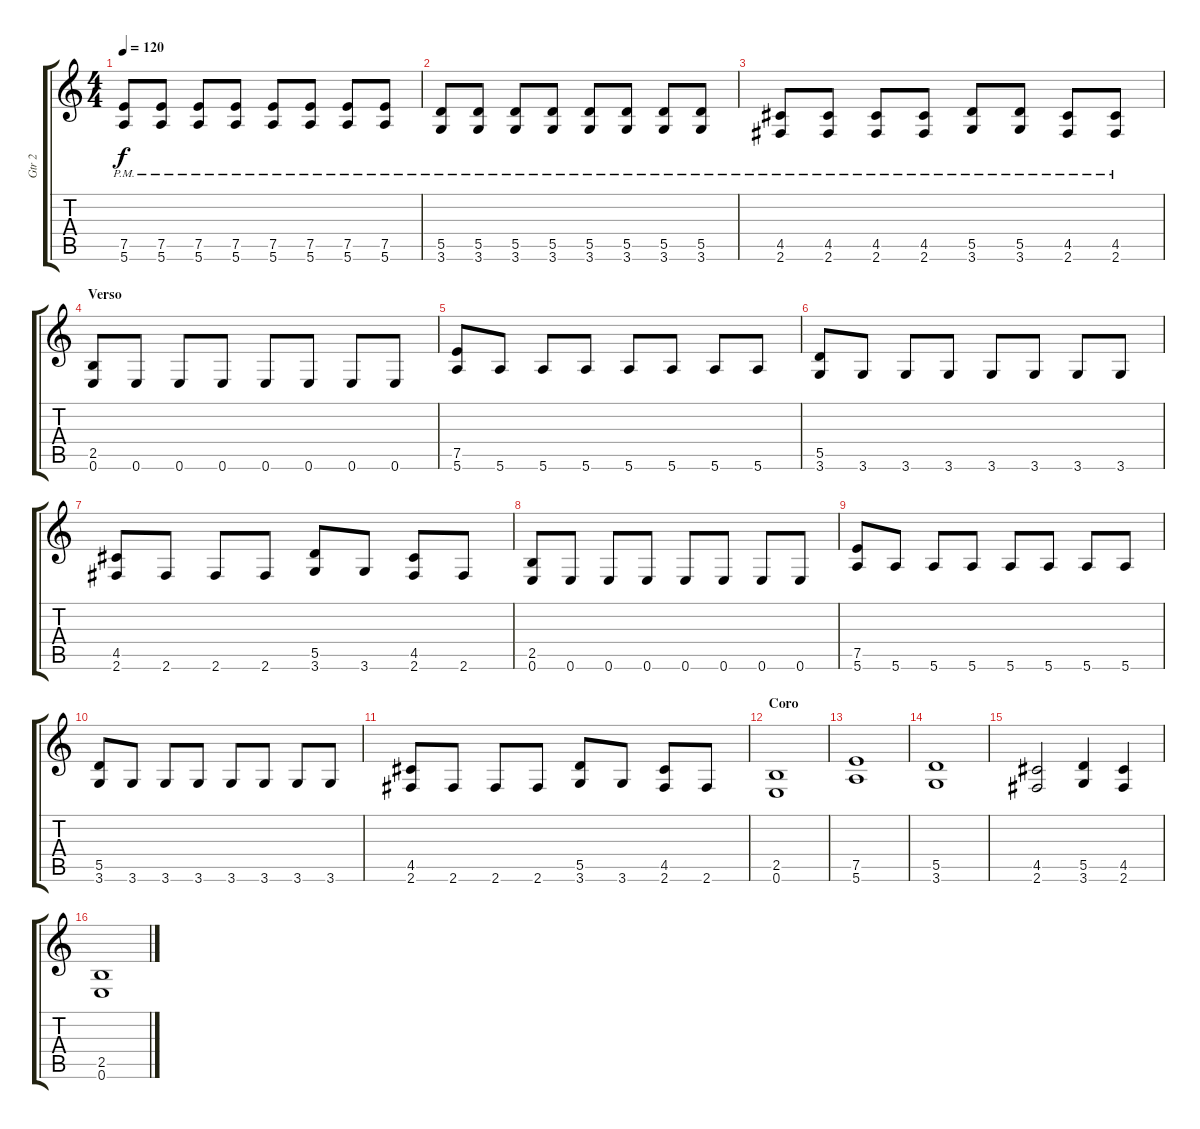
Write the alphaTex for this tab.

\track ("Gtr 2" "Gtr 2") {instrument overdrivenguitar}
\staff {score tabs}
\tuning (E4 B3 G3 D3 A2 E2) {hide}
\ts (4 4)
\tempo 120
\clef g2
\ks c
(7.5{pm} 5.6{pm}).8{dy f} (7.5{pm} 5.6{pm}).8 (7.5{pm} 5.6{pm}).8 (7.5{pm} 5.6{pm}).8 (7.5{pm} 5.6{pm}).8 (7.5{pm} 5.6{pm}).8 (7.5{pm} 5.6{pm}).8 (7.5{pm} 5.6{pm}).8 |
(5.5{pm} 3.6{pm}).8 (5.5{pm} 3.6{pm}).8 (5.5{pm} 3.6{pm}).8 (5.5{pm} 3.6{pm}).8 (5.5{pm} 3.6{pm}).8 (5.5{pm} 3.6{pm}).8 (5.5{pm} 3.6{pm}).8 (5.5{pm} 3.6{pm}).8 |
(4.5{pm} 2.6{pm}).8 (4.5{pm} 2.6{pm}).8 (4.5{pm} 2.6{pm}).8 (4.5{pm} 2.6{pm}).8 (5.5{pm} 3.6{pm}).8 (5.5{pm} 3.6{pm}).8 (4.5{pm} 2.6{pm}).8 (4.5 2.6{pm}).8 |
\section ("" "Verso")
(2.5 0.6).8 0.6.8 0.6.8 0.6.8 0.6.8 0.6.8 0.6.8 0.6.8 |
(7.5 5.6).8 5.6.8 5.6.8 5.6.8 5.6.8 5.6.8 5.6.8 5.6.8 |
(5.5 3.6).8 3.6.8 3.6.8 3.6.8 3.6.8 3.6.8 3.6.8 3.6.8 |
(4.5 2.6).8 2.6.8 2.6.8 2.6.8 (5.5 3.6).8 3.6.8 (4.5 2.6).8 2.6.8 |
(2.5 0.6).8 0.6.8 0.6.8 0.6.8 0.6.8 0.6.8 0.6.8 0.6.8 |
(7.5 5.6).8 5.6.8 5.6.8 5.6.8 5.6.8 5.6.8 5.6.8 5.6.8 |
(5.5 3.6).8 3.6.8 3.6.8 3.6.8 3.6.8 3.6.8 3.6.8 3.6.8 |
(4.5 2.6).8 2.6.8 2.6.8 2.6.8 (5.5 3.6).8 3.6.8 (4.5 2.6).8 2.6.8 |
\section ("" "Coro")
(2.5 0.6).1 |
(7.5 5.6).1 |
(5.5 3.6).1 |
(4.5 2.6).2 (5.5 3.6).4 (4.5 2.6).4 |
(2.5 0.6).1
